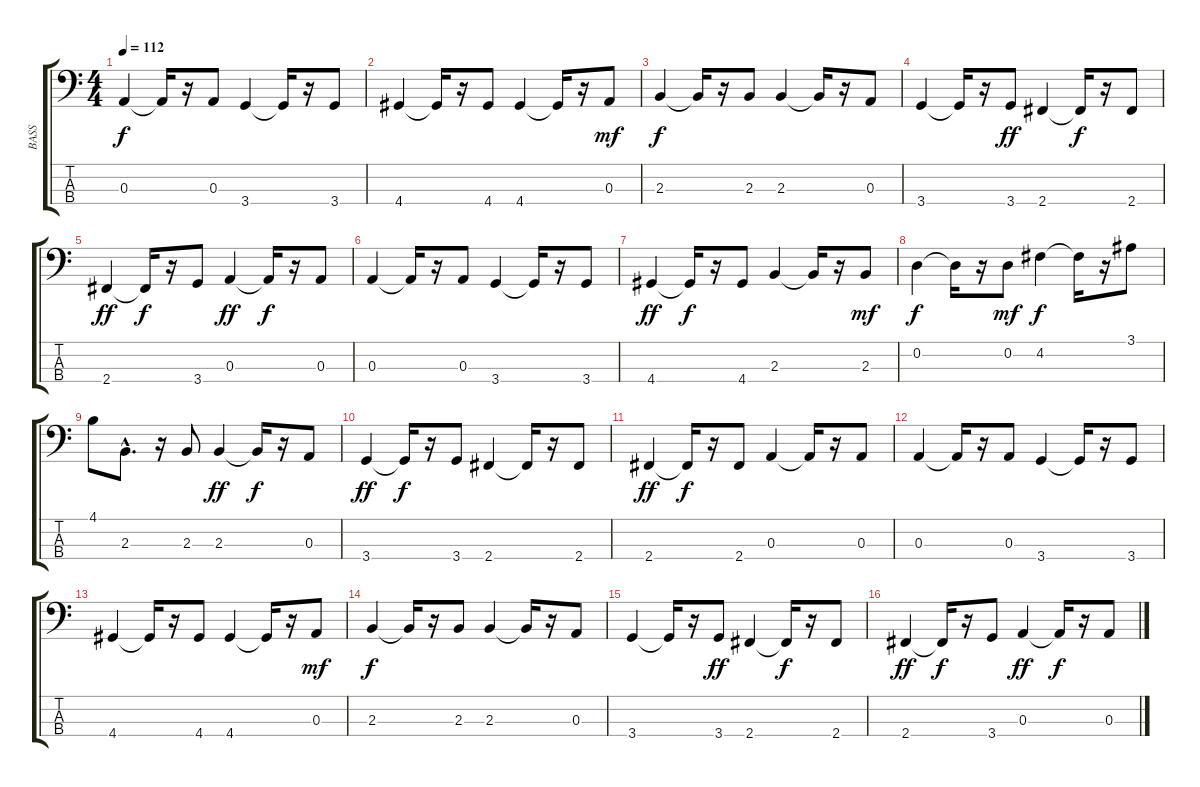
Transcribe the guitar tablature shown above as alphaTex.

\track ("BASS" "BASS") {instrument fretlessbass}
\staff {score tabs}
\tuning (G2 D2 A1 E1) {hide}
\ts (4 4)
\tempo 112
\clef f4
\ks c
0.3.4{dy f} 0.3{t}.16 r.16 0.3.8 3.4.4 3.4{t}.16 r.16 3.4.8 |
4.4.4 4.4{t}.16 r.16 4.4.8 4.4.4 4.4{t}.16 r.16 0.3.8{dy mf} |
2.3.4{dy f} 2.3{t}.16 r.16 2.3.8 2.3.4 2.3{t}.16 r.16 0.3.8 |
3.4.4 3.4{t}.16 r.16 3.4.8{dy ff} 2.4.4 2.4{t}.16{dy f} r.16 2.4.8 |
2.4.4{dy ff} 2.4{t}.16{dy f} r.16 3.4.8 0.3.4{dy ff} 0.3{t}.16{dy f} r.16 0.3.8 |
0.3.4 0.3{t}.16 r.16 0.3.8 3.4.4 3.4{t}.16 r.16 3.4.8 |
4.4.4{dy ff} 4.4{t}.16{dy f} r.16 4.4.8 2.3.4 2.3{t}.16 r.16 2.3.8{dy mf} |
0.2.4{dy f} 0.2{t}.16 r.16 0.2.8{dy mf} 4.2.4{dy f} 4.2{t}.16 r.16 3.1.8 |
4.1.8 2.3{hac}.8{d} r.16 2.3.8 2.3.4{dy ff} 2.3{t}.16{dy f} r.16 0.3.8 |
3.4.4{dy ff} 3.4{t}.16{dy f} r.16 3.4.8 2.4.4 2.4{t}.16 r.16 2.4.8 |
2.4.4{dy ff} 2.4{t}.16{dy f} r.16 2.4.8 0.3.4 0.3{t}.16 r.16 0.3.8 |
0.3.4 0.3{t}.16 r.16 0.3.8 3.4.4 3.4{t}.16 r.16 3.4.8 |
4.4.4 4.4{t}.16 r.16 4.4.8 4.4.4 4.4{t}.16 r.16 0.3.8{dy mf} |
2.3.4{dy f} 2.3{t}.16 r.16 2.3.8 2.3.4 2.3{t}.16 r.16 0.3.8 |
3.4.4 3.4{t}.16 r.16 3.4.8{dy ff} 2.4.4 2.4{t}.16{dy f} r.16 2.4.8 |
2.4.4{dy ff} 2.4{t}.16{dy f} r.16 3.4.8 0.3.4{dy ff} 0.3{t}.16{dy f} r.16 0.3.8
